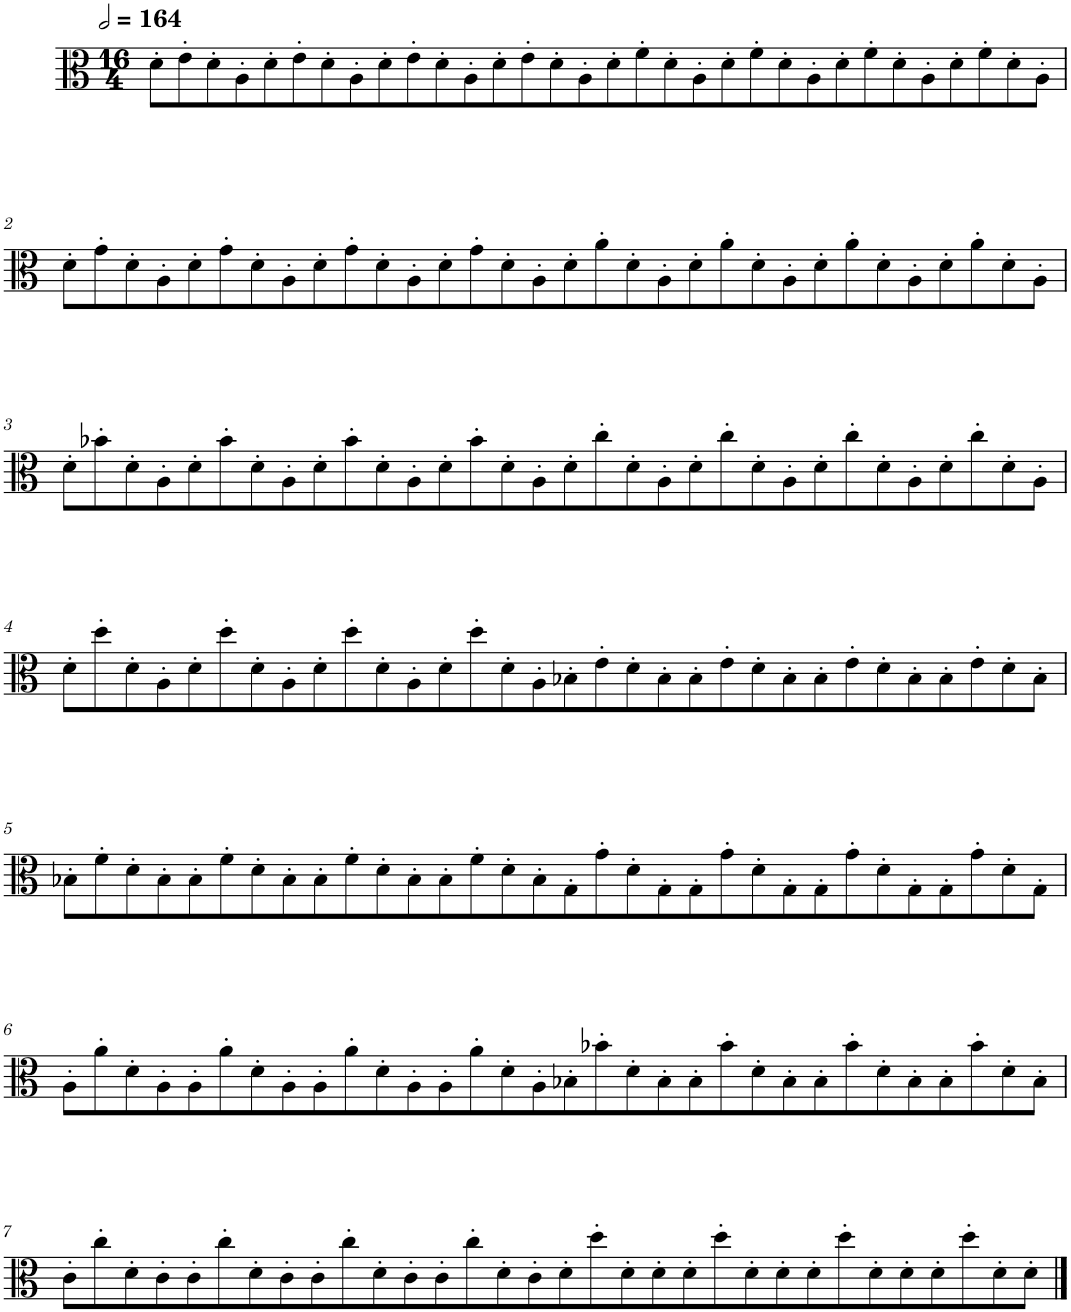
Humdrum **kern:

**kern
*part1
*staff1
*I"Viola
*I'Vla.
*clefC3
*k[]
*M16/4
*MM328
=1
8d'\L
8e'\
8d'\
8A'\
8d'\
8e'\
8d'\
8A'\
8d'\
8e'\
8d'\
8A'\
8d'\
8e'\
8d'\
8A'\
8d'\
8f'\
8d'\
8A'\
8d'\
8f'\
8d'\
8A'\
8d'\
8f'\
8d'\
8A'\
8d'\
8f'\
8d'\
8A'\J
!!LO:LB:g=z
=2
8d'\L
8g'\
8d'\
8A'\
8d'\
8g'\
8d'\
8A'\
8d'\
8g'\
8d'\
8A'\
8d'\
8g'\
8d'\
8A'\
8d'\
8a'\
8d'\
8A'\
8d'\
8a'\
8d'\
8A'\
8d'\
8a'\
8d'\
8A'\
8d'\
8a'\
8d'\
8A'\J
!!LO:LB:g=z
=3
8d'\L
8b-X'\
8d'\
8A'\
8d'\
8b-'\
8d'\
8A'\
8d'\
8b-'\
8d'\
8A'\
8d'\
8b-'\
8d'\
8A'\
8d'\
8cc'\
8d'\
8A'\
8d'\
8cc'\
8d'\
8A'\
8d'\
8cc'\
8d'\
8A'\
8d'\
8cc'\
8d'\
8A'\J
!!LO:LB:g=z
=4
8d'\L
8dd'\
8d'\
8A'\
8d'\
8dd'\
8d'\
8A'\
8d'\
8dd'\
8d'\
8A'\
8d'\
8dd'\
8d'\
8A'\
8B-X'\
8e'\
8d'\
8B-'\
8B-'\
8e'\
8d'\
8B-'\
8B-'\
8e'\
8d'\
8B-'\
8B-'\
8e'\
8d'\
8B-'\J
!!LO:LB:g=z
=5
8B-X'\L
8f'\
8d'\
8B-'\
8B-'\
8f'\
8d'\
8B-'\
8B-'\
8f'\
8d'\
8B-'\
8B-'\
8f'\
8d'\
8B-'\
8G'\
8g'\
8d'\
8G'\
8G'\
8g'\
8d'\
8G'\
8G'\
8g'\
8d'\
8G'\
8G'\
8g'\
8d'\
8G'\J
!!LO:LB:g=z
=6
8A'\L
8a'\
8d'\
8A'\
8A'\
8a'\
8d'\
8A'\
8A'\
8a'\
8d'\
8A'\
8A'\
8a'\
8d'\
8A'\
8B-X'\
8b-X'\
8d'\
8B-'\
8B-'\
8b-'\
8d'\
8B-'\
8B-'\
8b-'\
8d'\
8B-'\
8B-'\
8b-'\
8d'\
8B-'\J
!!LO:LB:g=z
=7
8c'\L
8cc'\
8d'\
8c'\
8c'\
8cc'\
8d'\
8c'\
8c'\
8cc'\
8d'\
8c'\
8c'\
8cc'\
8d'\
8c'\
8d'\
8dd'\
8d'\
8d'\
8d'\
8dd'\
8d'\
8d'\
8d'\
8dd'\
8d'\
8d'\
8d'\
8dd'\
8d'\
8d'\J
==
*-
